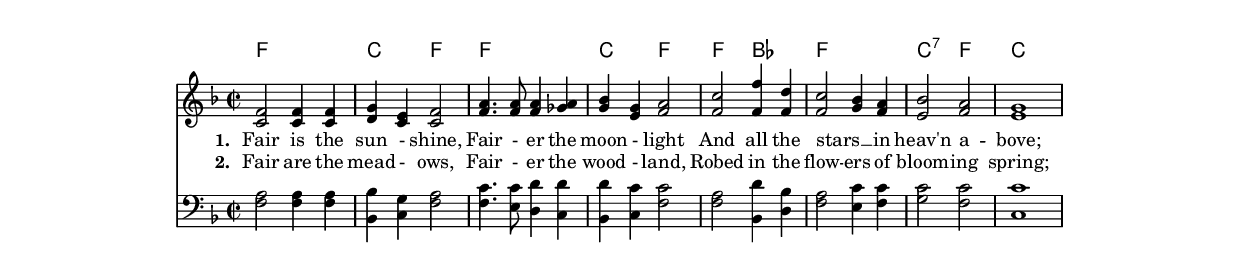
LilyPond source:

\version "2.11.51"
#(set-global-staff-size 15)
\paper{
  ragged-right=##f
  line-width=15\cm
  indent=0\cm
}

theChords = \chordmode {
  \time 2/2
  f1 | c2 f2 | f1 | c2 f2| %\break 
  f2 bes2 | f1 | c2:7 f | c1 | \break 
}

verseOne = \lyricmode{
  \set stanza = "1. "
  Fair is the sun - shine,
  Fair - er the moon - light
  And all the stars __ _  in heav'n a -- bove;
}

verseTwo = \lyricmode{
  \set stanza = "2. "
  Fair are the mead - ows,
  Fair - er the wood - land, 
  Robed in the flow -- ers of bloom -- ing spring;
}

Soprano = { 
  \time 2/2  
  \key f \major
  \stemUp
  f'2 f'4 f' | g'4 e' f'2 | a'4. a'8 a'4 a' | bes'4 g' a'2 |
c''2 f''4 d'' |  c''2  bes'4  a' | bes'2 a' | g'1 |
}

Alto = { 
  \key f \major 
  c'2 c'4 c' | d'4 c' c'2 | f'4. f'8 f'4 ges' | g'4 e' f'2 |
  f'2 f'4 f' |  f'2  g'4  f' | e'2 f' | e'1 | 
}

Tenor = { 
  \key f \major 
  \stemDown 
  a2 a4 a | bes4 g a2  | c'4. c'8 d'4 d' | d'4 c' c'2 | 
  a2 d'4 bes | a2 c'4 c' | c'2 c'  | c'1 |
}

Bass = {
  \key f \major 
  f2 f4 f | bes,4 c  f2 | f4. e8 d4 c | bes,4 c f2 |
  f2 bes,4 d | f2 e4 f | g2 f | c1 |
}


\score {
  << 
    \new ChordNames { \theChords }
    \context Staff = upper {
      \context Voice = sop {
        <<
          \Soprano 
          \Alto 
        >> 
      }
    }
    \context Lyrics="LyrOne" \lyricsto "sop" {\verseOne}
    \context Lyrics="LyrTwo" \lyricsto "sop" {\verseTwo}
    \context Staff = lower {
      \new Voice {
        \clef bass
        #(set-accidental-style 'modern-cautionary) 
        <<
          \Tenor 
          \Bass 
        >>
      }
    }
  >>

\layout {
  %between-system-space = 1\mm
  indent = 0
  \context {
    \Score
    \remove "Bar_number_engraver"
  }
  \context { \Staff 
    \override VerticalAxisGroup #'minimum-Y-extent = #'(-1 . 1)
  }
  }
}
\paper {  }
